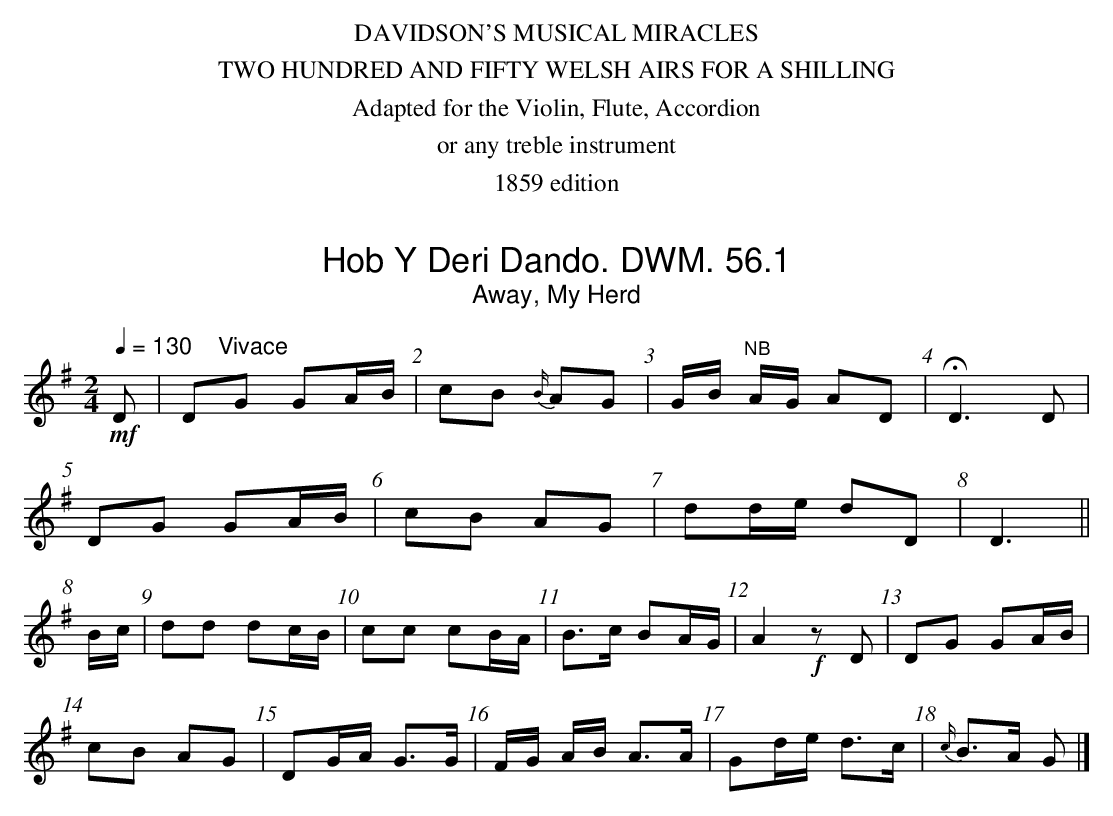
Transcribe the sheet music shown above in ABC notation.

X:1
T:Hob Y Deri Dando. DWM. 56.1
T:Away, My Herd
M:2/4
L:1/8
Q:1/4=130 "    Vivace"
K:G
!mf!D|DG GA/B/|cB {B/}AG|G/B/ "^NB"A/G/ AD|HD3 D|
DG GA/B/|cB AG|dd/e/ dD|D3||
B/c/|dd dc/B/|cc cB/A/|B>c BA/G/|A2 !f!zD|DG GA/B/|
cB AG|DG/A/ G>G|F/G/ A/B/ A>A| Gd/e/ d>c| {c/}B>A G|]
